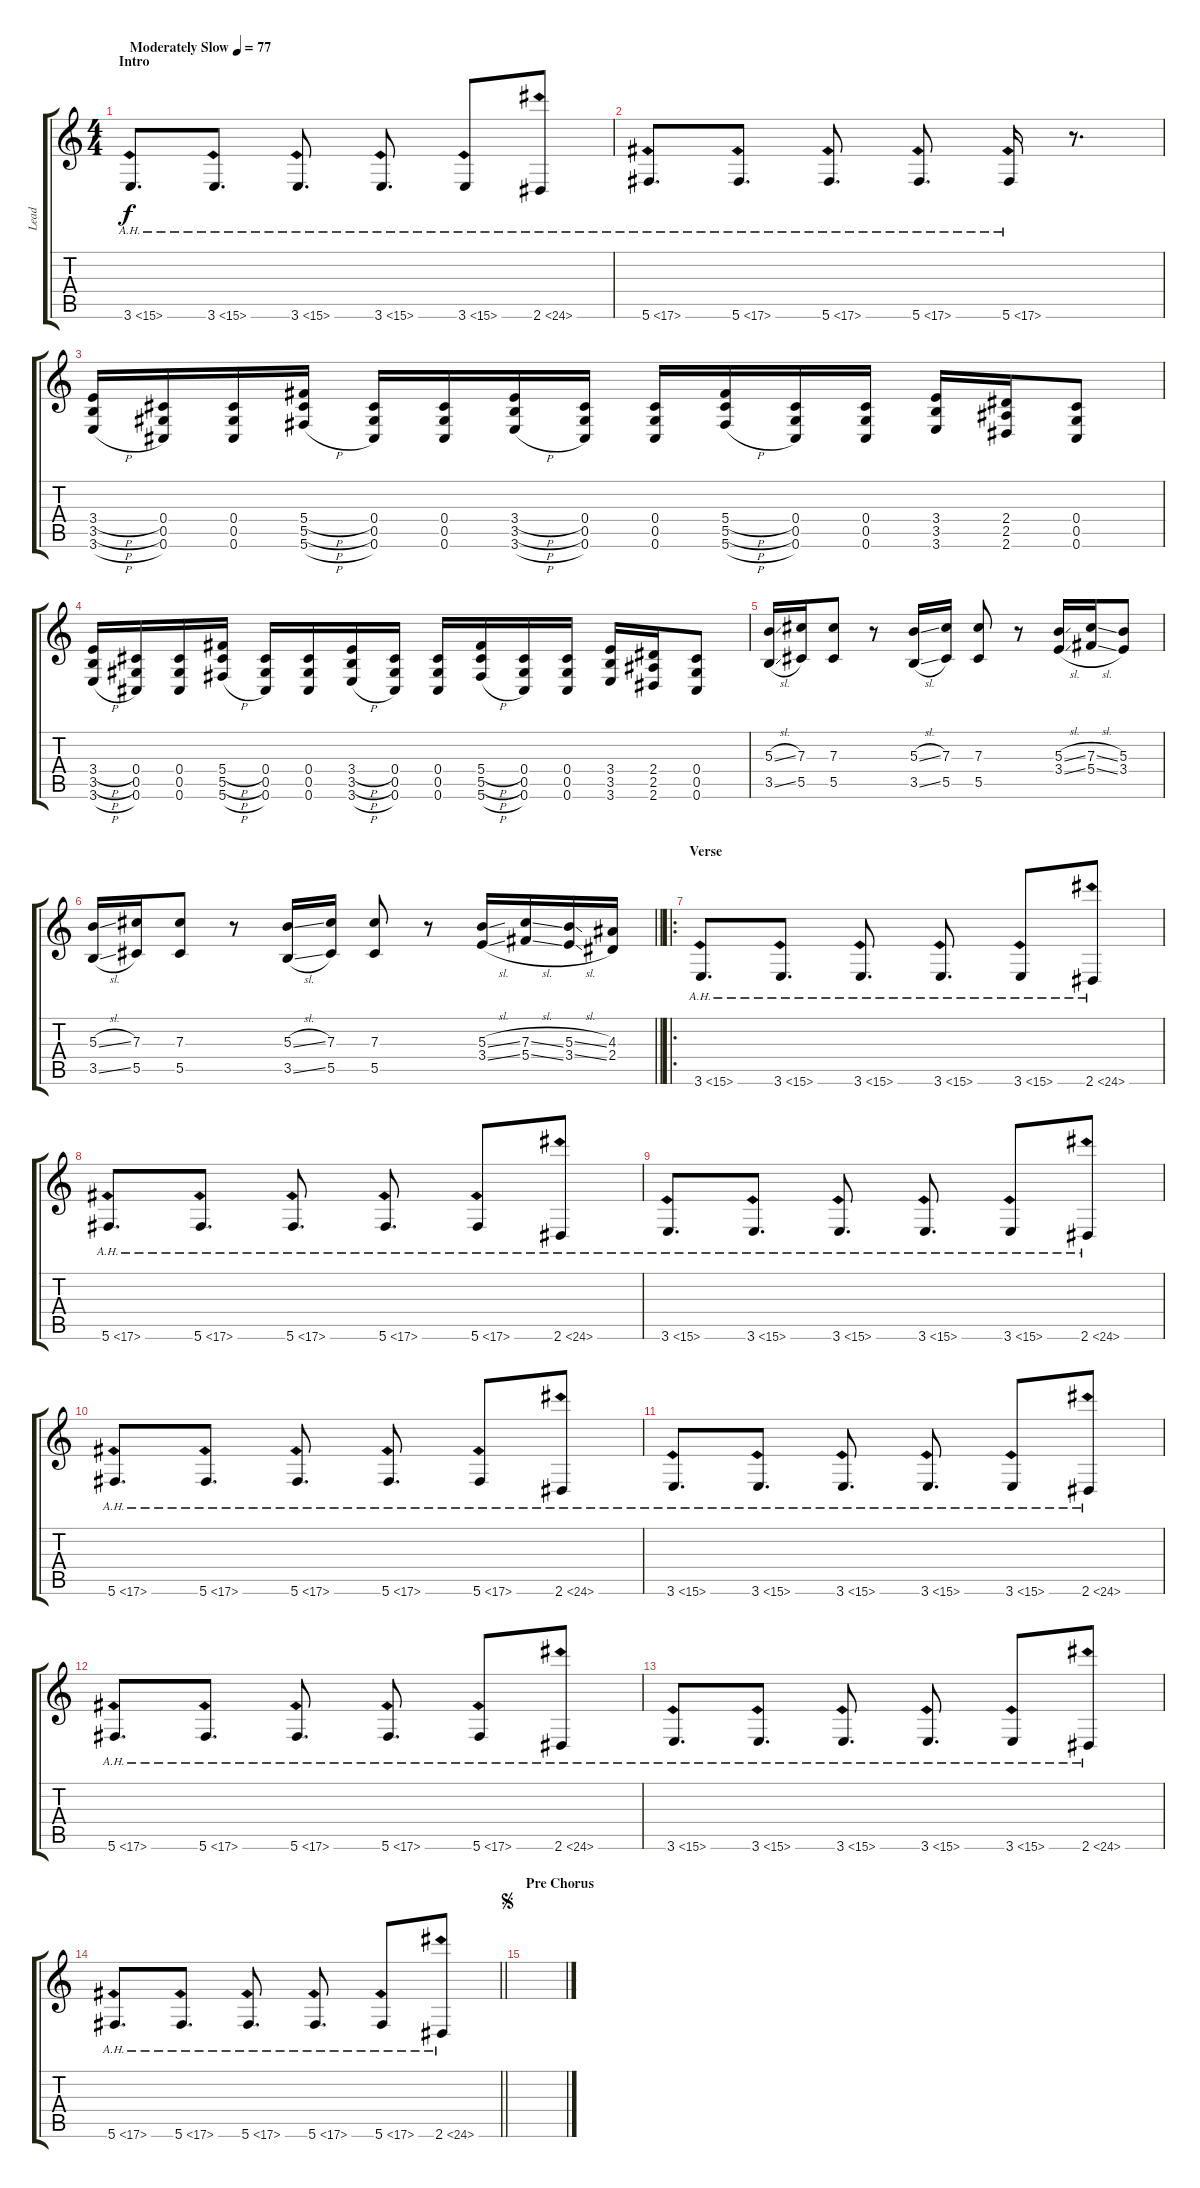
\track ("Lead" "Lead") {instrument distortionguitar}
\staff {score tabs}
\tuning (Eb4 Bb3 Gb3 Db3 Ab2 Db2) {hide}
\ts (4 4)
\section ("" "Intro")
\tempo (77 "Moderately Slow")
\clef g2
\ks c
3.6{ah 12}.8{d dy f instrument distortionguitar} 3.6{ah 12}.8{d} 3.6{ah 12}.8{d} 3.6{ah 12}.8{d} 3.6{ah 12}.8 2.6{ah 22}.8 |
5.6{ah 12}.8{d} 5.6{ah 12}.8{d} 5.6{ah 12}.8{d} 5.6{ah 12}.8{d} 5.6{ah 12}.16 r.8{d} |
(3.4{h} 3.5{h} 3.6{h}).16 (0.4 0.5 0.6).16 (0.4 0.5 0.6).16 (5.4{h} 5.5{h} 5.6{h}).16 (0.4 0.5 0.6).16 (0.4 0.5 0.6).16 (3.4{h} 3.5{h} 3.6{h}).16 (0.4 0.5 0.6).16 (0.4 0.5 0.6).16 (5.4{h} 5.5{h} 5.6{h}).16 (0.4 0.5 0.6).16 (0.4 0.5 0.6).16 (3.4 3.5 3.6).16 (2.4 2.5 2.6).16 (0.4 0.5 0.6).8 |
(3.4{h} 3.5{h} 3.6{h}).16 (0.4 0.5 0.6).16 (0.4 0.5 0.6).16 (5.4{h} 5.5{h} 5.6{h}).16 (0.4 0.5 0.6).16 (0.4 0.5 0.6).16 (3.4{h} 3.5{h} 3.6{h}).16 (0.4 0.5 0.6).16 (0.4 0.5 0.6).16 (5.4{h} 5.5{h} 5.6{h}).16 (0.4 0.5 0.6).16 (0.4 0.5 0.6).16 (3.4 3.5 3.6).16 (2.4 2.5 2.6).16 (0.4 0.5 0.6).8 |
(5.3{sl} 3.5{sl}).16 (7.3 5.5).16 (7.3 5.5).8 r.8 (5.3{sl} 3.5{sl}).16 (7.3 5.5).16 (7.3 5.5).8 r.8 (5.3{sl} 3.4{sl}).16 (7.3{sl} 5.4{sl}).16 (5.3 3.4).8 |
\barLineRight lightlight
(5.3{sl} 3.5{sl}).16 (7.3 5.5).16 (7.3 5.5).8 r.8 (5.3{sl} 3.5{sl}).16 (7.3 5.5).16 (7.3 5.5).8 r.8 (5.3{sl} 3.4{sl}).16 (7.3{sl} 5.4{sl}).16 (5.3{sl} 3.4{sl}).16 (4.3 2.4).16 |
\ro
\section ("" "Verse")
3.6{ah 12}.8{d} 3.6{ah 12}.8{d} 3.6{ah 12}.8{d} 3.6{ah 12}.8{d} 3.6{ah 12}.8 2.6{ah 22}.8 |
5.6{ah 12}.8{d} 5.6{ah 12}.8{d} 5.6{ah 12}.8{d} 5.6{ah 12}.8{d} 5.6{ah 12}.8 2.6{ah 22}.8 |
3.6{ah 12}.8{d} 3.6{ah 12}.8{d} 3.6{ah 12}.8{d} 3.6{ah 12}.8{d} 3.6{ah 12}.8 2.6{ah 22}.8 |
5.6{ah 12}.8{d} 5.6{ah 12}.8{d} 5.6{ah 12}.8{d} 5.6{ah 12}.8{d} 5.6{ah 12}.8 2.6{ah 22}.8 |
3.6{ah 12}.8{d} 3.6{ah 12}.8{d} 3.6{ah 12}.8{d} 3.6{ah 12}.8{d} 3.6{ah 12}.8 2.6{ah 22}.8 |
5.6{ah 12}.8{d} 5.6{ah 12}.8{d} 5.6{ah 12}.8{d} 5.6{ah 12}.8{d} 5.6{ah 12}.8 2.6{ah 22}.8 |
3.6{ah 12}.8{d} 3.6{ah 12}.8{d} 3.6{ah 12}.8{d} 3.6{ah 12}.8{d} 3.6{ah 12}.8 2.6{ah 22}.8 |
\barLineRight lightlight
5.6{ah 12}.8{d} 5.6{ah 12}.8{d} 5.6{ah 12}.8{d} 5.6{ah 12}.8{d} 5.6{ah 12}.8 2.6{ah 22}.8 |
\section ("" "Pre Chorus")
\jump segno
